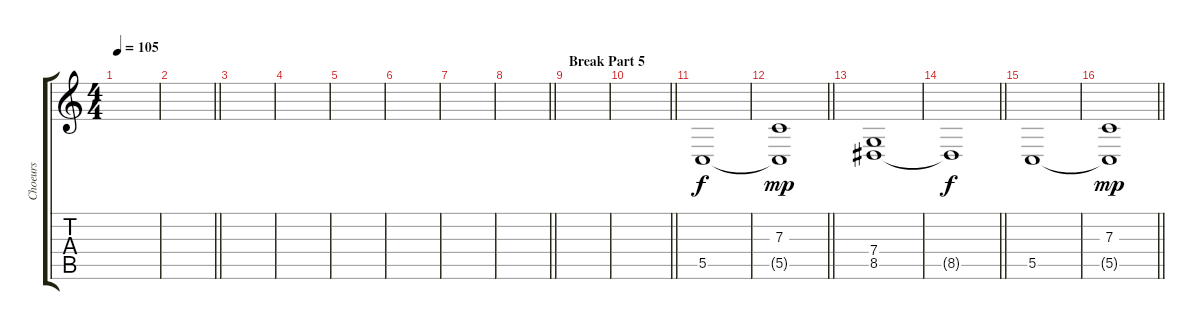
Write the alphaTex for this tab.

\track ("Choeurs" "Choeurs") {instrument choiraahs}
\staff {score tabs}
\tuning (D4 A3 F3 C3 G2 C2) {hide}
\ts (4 4)
\tempo 105
\clef g2
\ks c
|
\barLineRight lightlight
|
|
|
|
|
|
\barLineRight lightlight
|
\section ("" "Break Part 5")
|
\barLineRight lightlight
|
5.5.1{volume 10} |
\barLineRight lightlight
(7.3 5.5{t}).1{dy mp} |
(7.4 8.5).1 |
\barLineRight lightlight
8.5{t}.1{dy f} |
5.5.1 |
\barLineRight lightlight
(7.3 5.5{t}).1{dy mp}
